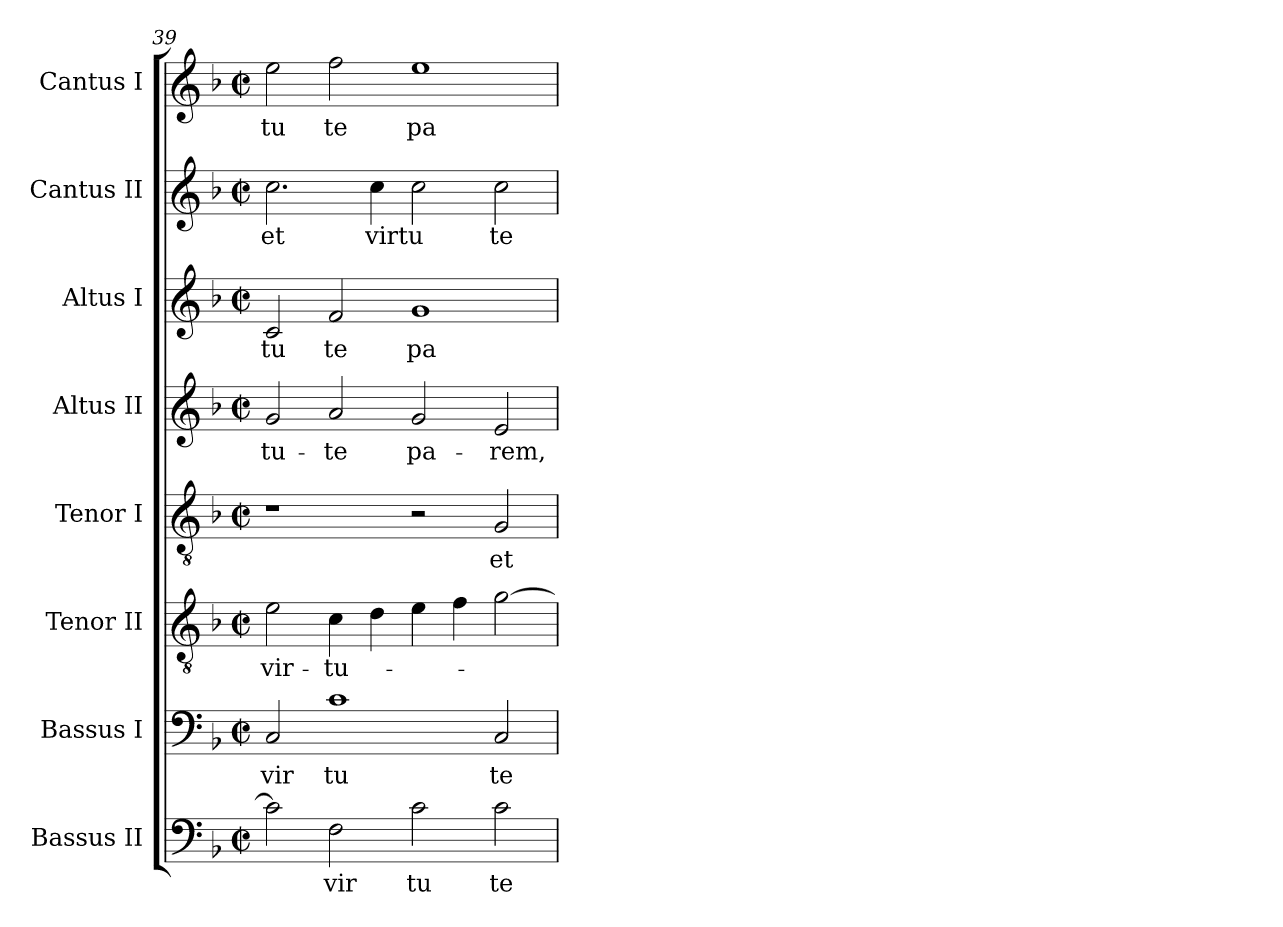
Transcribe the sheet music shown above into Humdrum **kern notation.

**kern	**text	**kern	**text	**kern	**text	**kern	**text	**kern	**text	**kern	**text	**kern	**text	**kern	**text
*part8	*part8	*part7	*part7	*part6	*part6	*part5	*part5	*part4	*part4	*part3	*part3	*part2	*part2	*part1	*part1
*staff8	*staff8	*staff7	*staff7	*staff6	*staff6	*staff5	*staff5	*staff4	*staff4	*staff3	*staff3	*staff2	*staff2	*staff1	*staff1
*I"Bassus II	*	*I"Bassus I	*	*I"Tenor II	*	*I"Tenor I	*	*I"Altus II	*	*I"Altus I	*	*I"Cantus II	*	*I"Cantus I	*
*I'B II	*	*I'B I	*	*I'T II	*	*I'T I	*	*I'A II	*	*I'A I	*	*	*	*	*
*clefF4	*	*clefF4	*	*clefGv2	*	*clefGv2	*	*clefG2	*	*clefG2	*	*clefG2	*	*clefG2	*
*k[b-]	*	*k[b-]	*	*k[b-]	*	*k[b-]	*	*k[b-]	*	*k[b-]	*	*k[b-]	*	*k[b-]	*
*F:	*	*F:	*	*F:	*	*F:	*	*F:	*	*F:	*	*F:	*	*F:	*
*M2/2	*	*M2/2	*	*M2/2	*	*M2/2	*	*M2/2	*	*M2/2	*	*M2/2	*	*M2/2	*
*met(c|)	*	*met(c|)	*	*met(c|)	*	*met(c|)	*	*met(c|)	*	*met(c|)	*	*met(c|)	*	*met(c|)	*
=39	=39	=39	=39	=39	=39	=39	=39	=39	=39	=39	=39	=39	=39	=39	=39
!	!	!	!LO:LY:b:cj	!	!LO:LY:b:cj	!	!	!	!LO:LY:b:cj	!	!LO:LY:b:cj	!	!LO:LY:b:cj	!	!LO:LY:b:cj
2c\]	.	2C/	vir	2e\	vir-	1r	.	2g/	-tu-	2c/	tu	2.cc\	et	2ee\	tu
!	!LO:LY:b:cj	!	!LO:LY:b:cj	!	!LO:LY:b:cj	!	!	!	!LO:LY:b:cj	!	!LO:LY:b:cj	!	!	!	!LO:LY:b:cj
2F\	vir	1c	tu	4c\	-tu-	.	.	2a/	-te	2f/	te	.	.	2ff\	te
!	!	!	!	!	!	!	!	!	!	!	!	!	!LO:LY:b:cj	!	!
.	.	.	.	4d\	.	.	.	.	.	.	.	4cc\	virtu	.	.
!	!LO:LY:b:cj	!	!	!	!	!	!	!	!LO:LY:b:cj	!	!LO:LY:b:cj	!	!	!	!LO:LY:b:cj
2c\	tu	.	.	4e\	.	2r	.	2g/	pa-	1g	pa	2cc\	.	1ee	pa
.	.	.	.	4f\	.	.	.	.	.	.	.	.	.	.	.
!	!LO:LY:b:cj	!	!LO:LY:b:cj	!	!	!	!LO:LY:b:cj	!	!LO:LY:b:cj	!	!	!	!LO:LY:b:cj	!	!
2c\	te	2C/	te	[>2g\	.	2G/	et	2e/	-rem,	.	.	2cc\	te	.	.
=	=	=	=	=	=	=	=	=	=	=	=	=	=	=	=
*-	*-	*-	*-	*-	*-	*-	*-	*-	*-	*-	*-	*-	*-	*-	*-
